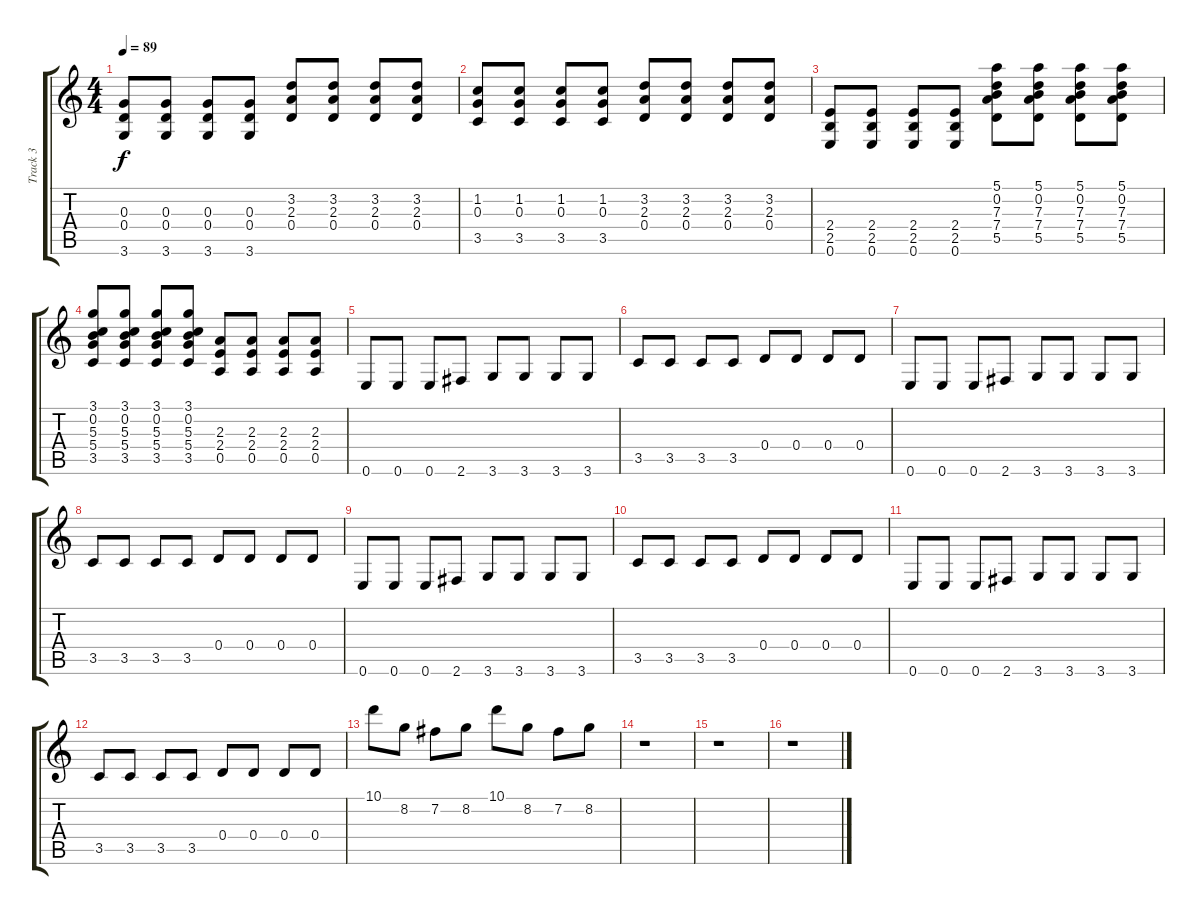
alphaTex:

\track ("Track 3" "Track 3") {instrument overdrivenguitar}
\staff {score tabs}
\tuning (E4 B3 G3 D3 A2 E2) {hide}
\ts (4 4)
\tempo 89
\clef g2
\ks c
(0.3 0.4 3.6).8{dy f} (0.3 0.4 3.6).8 (0.3 0.4 3.6).8 (0.3 0.4 3.6).8 (3.2 2.3 0.4).8 (3.2 2.3 0.4).8 (3.2 2.3 0.4).8 (3.2 2.3 0.4).8 |
(1.2 0.3 3.5).8 (1.2 0.3 3.5).8 (1.2 0.3 3.5).8 (1.2 0.3 3.5).8 (3.2 2.3 0.4).8 (3.2 2.3 0.4).8 (3.2 2.3 0.4).8 (3.2 2.3 0.4).8 |
(2.4 2.5 0.6).8 (2.4 2.5 0.6).8 (2.4 2.5 0.6).8 (2.4 2.5 0.6).8 (5.1 0.2 7.3 7.4 5.5).8 (5.1 0.2 7.3 7.4 5.5).8 (5.1 0.2 7.3 7.4 5.5).8 (5.1 0.2 7.3 7.4 5.5).8 |
(3.1 0.2 5.3 5.4 3.5).8 (3.1 0.2 5.3 5.4 3.5).8 (3.1 0.2 5.3 5.4 3.5).8 (3.1 0.2 5.3 5.4 3.5).8 (2.3 2.4 0.5).8 (2.3 2.4 0.5).8 (2.3 2.4 0.5).8 (2.3 2.4 0.5).8 |
0.6.8 0.6.8 0.6.8 2.6.8 3.6.8 3.6.8 3.6.8 3.6.8 |
3.5.8 3.5.8 3.5.8 3.5.8 0.4.8 0.4.8 0.4.8 0.4.8 |
0.6.8 0.6.8 0.6.8 2.6.8 3.6.8 3.6.8 3.6.8 3.6.8 |
3.5.8 3.5.8 3.5.8 3.5.8 0.4.8 0.4.8 0.4.8 0.4.8 |
0.6.8 0.6.8 0.6.8 2.6.8 3.6.8 3.6.8 3.6.8 3.6.8 |
3.5.8 3.5.8 3.5.8 3.5.8 0.4.8 0.4.8 0.4.8 0.4.8 |
0.6.8 0.6.8 0.6.8 2.6.8 3.6.8 3.6.8 3.6.8 3.6.8 |
3.5.8 3.5.8 3.5.8 3.5.8 0.4.8 0.4.8 0.4.8 0.4.8 |
10.1.8 8.2.8 7.2.8 8.2.8 10.1.8 8.2.8 7.2.8 8.2.8 |
r.1 |
r.1 |
r.1
